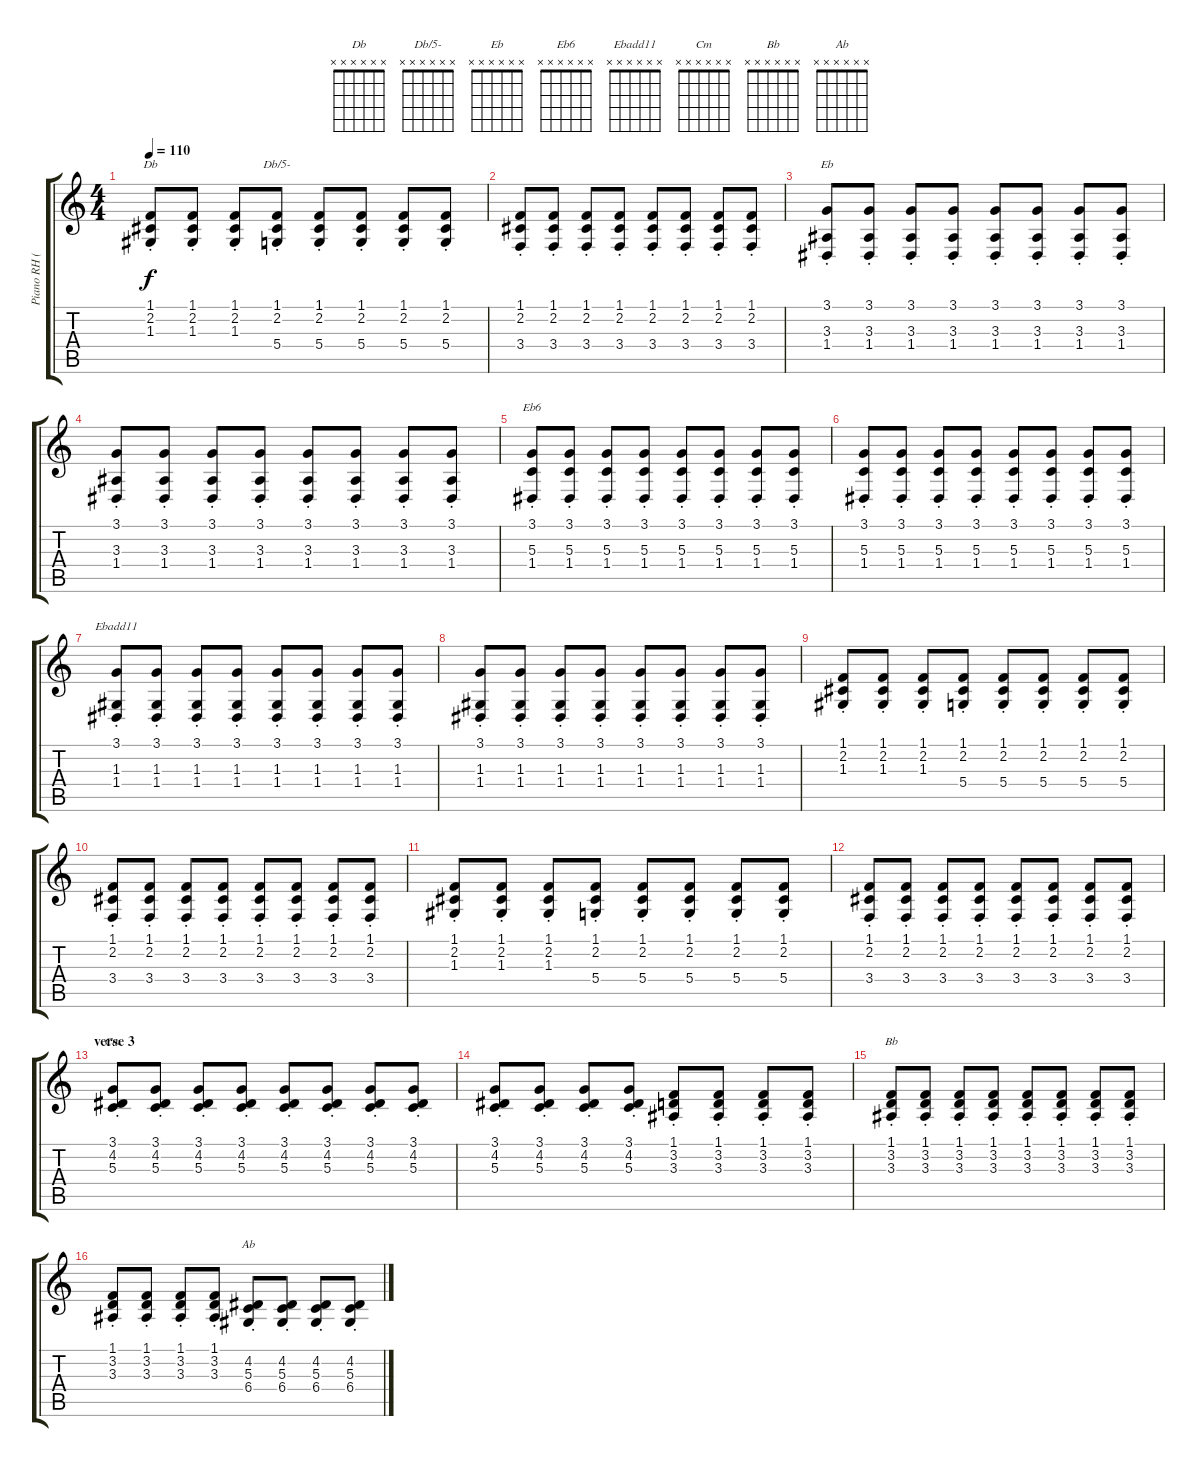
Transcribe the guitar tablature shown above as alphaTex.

\track ("Piano RH (Hogson)" "Piano RH (") {instrument electricgrandpiano}
\staff {score tabs}
\tuning (E4 B3 G3 D3 A2 E2) {hide}
\chord ("Db" x x x x x x)
\chord ("Db/5-" x x x x x x)
\chord ("Eb" x x x x x x)
\chord ("Eb6" x x x x x x)
\chord ("Ebadd11" x x x x x x)
\chord ("Cm" x x x x x x)
\chord ("Bb" x x x x x x)
\chord ("Ab" x x x x x x)
\ts (4 4)
\tempo 110
\clef g2
\ks c
(1.1{st} 2.2{st} 1.3{st}).8{ch "Db" dy f} (1.1{st} 2.2{st} 1.3{st}).8 (1.1{st} 2.2{st} 1.3{st}).8 (1.1{st} 2.2{st} 5.4{st}).8{ch "Db/5-"} (1.1{st} 2.2{st} 5.4{st}).8 (1.1{st} 2.2{st} 5.4{st}).8 (1.1{st} 2.2{st} 5.4{st}).8 (1.1{st} 2.2{st} 5.4{st}).8 |
(1.1{st} 2.2{st} 3.4{st}).8 (1.1{st} 2.2{st} 3.4{st}).8 (1.1{st} 2.2{st} 3.4{st}).8 (1.1{st} 2.2{st} 3.4{st}).8 (1.1{st} 2.2{st} 3.4{st}).8 (1.1{st} 2.2{st} 3.4{st}).8 (1.1{st} 2.2{st} 3.4{st}).8 (1.1{st} 2.2{st} 3.4{st}).8 |
(3.1{st} 3.3{st} 1.4{st}).8{ch "Eb"} (3.1{st} 3.3{st} 1.4{st}).8 (3.1{st} 3.3{st} 1.4{st}).8 (3.1{st} 3.3{st} 1.4{st}).8 (3.1{st} 3.3{st} 1.4{st}).8 (3.1{st} 3.3{st} 1.4{st}).8 (3.1{st} 3.3{st} 1.4{st}).8 (3.1{st} 3.3{st} 1.4{st}).8 |
(3.1{st} 3.3{st} 1.4{st}).8 (3.1{st} 3.3{st} 1.4{st}).8 (3.1{st} 3.3{st} 1.4{st}).8 (3.1{st} 3.3{st} 1.4{st}).8 (3.1{st} 3.3{st} 1.4{st}).8 (3.1{st} 3.3{st} 1.4{st}).8 (3.1{st} 3.3{st} 1.4{st}).8 (3.1{st} 3.3{st} 1.4{st}).8 |
(3.1{st} 5.3{st} 1.4{st}).8{ch "Eb6"} (3.1{st} 5.3{st} 1.4{st}).8 (3.1{st} 5.3{st} 1.4{st}).8 (3.1{st} 5.3{st} 1.4{st}).8 (3.1{st} 5.3{st} 1.4{st}).8 (3.1{st} 5.3{st} 1.4{st}).8 (3.1{st} 5.3{st} 1.4{st}).8 (3.1{st} 5.3{st} 1.4{st}).8 |
(3.1{st} 5.3{st} 1.4{st}).8 (3.1{st} 5.3{st} 1.4{st}).8 (3.1{st} 5.3{st} 1.4{st}).8 (3.1{st} 5.3{st} 1.4{st}).8 (3.1{st} 5.3{st} 1.4{st}).8 (3.1{st} 5.3{st} 1.4{st}).8 (3.1{st} 5.3{st} 1.4{st}).8 (3.1{st} 5.3{st} 1.4{st}).8 |
(3.1{st} 1.3{st} 1.4{st}).8{ch "Ebadd11"} (3.1{st} 1.3{st} 1.4{st}).8 (3.1{st} 1.3{st} 1.4{st}).8 (3.1{st} 1.3{st} 1.4{st}).8 (3.1{st} 1.3{st} 1.4{st}).8 (3.1{st} 1.3{st} 1.4{st}).8 (3.1{st} 1.3{st} 1.4{st}).8 (3.1{st} 1.3{st} 1.4{st}).8 |
(3.1{st} 1.3{st} 1.4{st}).8 (3.1{st} 1.3{st} 1.4{st}).8 (3.1{st} 1.3{st} 1.4{st}).8 (3.1{st} 1.3{st} 1.4{st}).8 (3.1{st} 1.3{st} 1.4{st}).8 (3.1{st} 1.3{st} 1.4{st}).8 (3.1{st} 1.3{st} 1.4{st}).8 (3.1{st} 1.3{st} 1.4{st}).8 |
(1.1{st} 2.2{st} 1.3{st}).8 (1.1{st} 2.2{st} 1.3{st}).8 (1.1{st} 2.2{st} 1.3{st}).8 (1.1{st} 2.2{st} 5.4{st}).8 (1.1{st} 2.2{st} 5.4{st}).8 (1.1{st} 2.2{st} 5.4{st}).8 (1.1{st} 2.2{st} 5.4{st}).8 (1.1{st} 2.2{st} 5.4{st}).8 |
(1.1{st} 2.2{st} 3.4{st}).8 (1.1{st} 2.2{st} 3.4{st}).8 (1.1{st} 2.2{st} 3.4{st}).8 (1.1{st} 2.2{st} 3.4{st}).8 (1.1{st} 2.2{st} 3.4{st}).8 (1.1{st} 2.2{st} 3.4{st}).8 (1.1{st} 2.2{st} 3.4{st}).8 (1.1{st} 2.2{st} 3.4{st}).8 |
(1.1{st} 2.2{st} 1.3{st}).8 (1.1{st} 2.2{st} 1.3{st}).8 (1.1{st} 2.2{st} 1.3{st}).8 (1.1{st} 2.2{st} 5.4{st}).8 (1.1{st} 2.2{st} 5.4{st}).8 (1.1{st} 2.2{st} 5.4{st}).8 (1.1{st} 2.2{st} 5.4{st}).8 (1.1{st} 2.2{st} 5.4{st}).8 |
(1.1{st} 2.2{st} 3.4{st}).8 (1.1{st} 2.2{st} 3.4{st}).8 (1.1{st} 2.2{st} 3.4{st}).8 (1.1{st} 2.2{st} 3.4{st}).8 (1.1{st} 2.2{st} 3.4{st}).8 (1.1{st} 2.2{st} 3.4{st}).8 (1.1{st} 2.2{st} 3.4{st}).8 (1.1{st} 2.2{st} 3.4{st}).8 |
\section ("" "verse 3")
(3.1{st} 4.2{st} 5.3{st}).8{ch "Cm"} (3.1{st} 4.2{st} 5.3{st}).8 (3.1{st} 4.2{st} 5.3{st}).8 (3.1{st} 4.2{st} 5.3{st}).8 (3.1{st} 4.2{st} 5.3{st}).8 (3.1{st} 4.2{st} 5.3{st}).8 (3.1{st} 4.2{st} 5.3{st}).8 (3.1{st} 4.2{st} 5.3{st}).8 |
(3.1{st} 4.2{st} 5.3{st}).8 (3.1{st} 4.2{st} 5.3{st}).8 (3.1{st} 4.2{st} 5.3{st}).8 (3.1{st} 4.2{st} 5.3{st}).8 (1.1{st} 3.2{st} 3.3{st}).8 (1.1{st} 3.2{st} 3.3{st}).8 (1.1{st} 3.2{st} 3.3{st}).8 (1.1{st} 3.2{st} 3.3{st}).8 |
(1.1{st} 3.2{st} 3.3{st}).8{ch "Bb"} (1.1{st} 3.2{st} 3.3{st}).8 (1.1{st} 3.2{st} 3.3{st}).8 (1.1{st} 3.2{st} 3.3{st}).8 (1.1{st} 3.2{st} 3.3{st}).8 (1.1{st} 3.2{st} 3.3{st}).8 (1.1{st} 3.2{st} 3.3{st}).8 (1.1{st} 3.2{st} 3.3{st}).8 |
(1.1{st} 3.2{st} 3.3{st}).8 (1.1{st} 3.2{st} 3.3{st}).8 (1.1{st} 3.2{st} 3.3{st}).8 (1.1{st} 3.2{st} 3.3{st}).8 (4.2{st} 5.3{st} 6.4{st}).8{ch "Ab"} (4.2{st} 5.3{st} 6.4{st}).8 (4.2{st} 5.3{st} 6.4{st}).8 (4.2{st} 5.3{st} 6.4{st}).8
